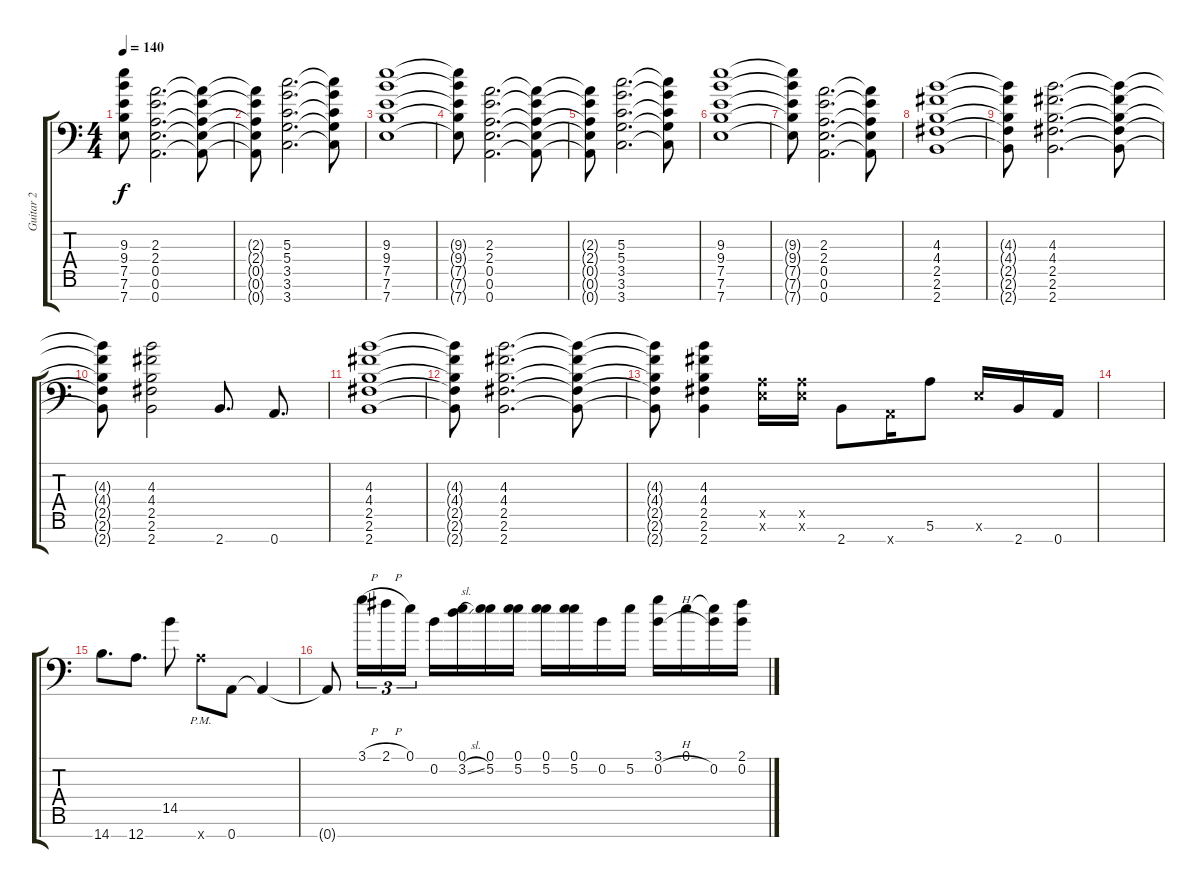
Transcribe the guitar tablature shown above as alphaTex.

\track ("Guitar 2" "Guitar 2") {instrument distortionguitar}
\staff {score tabs}
\tuning (E4 B3 G3 D3 A2 E2 A1) {hide}
\ts (4 4)
\tempo 140
\clef f4
\ks c
(9.3{t} 9.4{t} 7.5{t} 7.6{t} 7.7{t}).8{dy f} (2.3 2.4 0.5 0.6 0.7).2{d} (2.3{t} 2.4{t} 0.5{t} 0.6{t} 0.7{t}).8 |
(2.3{t} 2.4{t} 0.5{t} 0.6{t} 0.7{t}).8 (5.3 5.4 3.5 3.6 3.7).2{d} (5.3{t} 5.4{t} 3.5{t} 3.6{t} 3.7{t}).8 |
(9.3 9.4 7.5 7.6 7.7).1 |
(9.3{t} 9.4{t} 7.5{t} 7.6{t} 7.7{t}).8 (2.3 2.4 0.5 0.6 0.7).2{d} (2.3{t} 2.4{t} 0.5{t} 0.6{t} 0.7{t}).8 |
(2.3{t} 2.4{t} 0.5{t} 0.6{t} 0.7{t}).8 (5.3 5.4 3.5 3.6 3.7).2{d} (5.3{t} 5.4{t} 3.5{t} 3.6{t} 3.7{t}).8 |
(9.3 9.4 7.5 7.6 7.7).1 |
(9.3{t} 9.4{t} 7.5{t} 7.6{t} 7.7{t}).8 (2.3 2.4 0.5 0.6 0.7).2{d} (2.3{t} 2.4{t} 0.5{t} 0.6{t} 0.7{t}).8 |
(4.3 4.4 2.5 2.6 2.7).1 |
(4.3{t} 4.4{t} 2.5{t} 2.6{t} 2.7{t}).8 (4.3 4.4 2.5 2.6 2.7).2{d} (4.3{t} 4.4{t} 2.5{t} 2.6{t} 2.7{t}).8 |
(4.3{t} 4.4{t} 2.5{t} 2.6{t} 2.7{t}).8 (4.3 4.4 2.5 2.6 2.7).2 2.7.8{d} 0.7.8{d} |
(4.3 4.4 2.5 2.6 2.7).1 |
(4.3{t} 4.4{t} 2.5{t} 2.6{t} 2.7{t}).8 (4.3 4.4 2.5 2.6 2.7).2{d} (4.3{t} 4.4{t} 2.5{t} 2.6{t} 2.7{t}).8 |
(4.3{t} 4.4{t} 2.5{t} 2.6{t} 2.7{t}).8 (4.3 4.4 2.5 2.6 2.7).4 (0.5{x} 0.6{x}).16 (0.5{x} 0.6{x}).16 2.7.8 0.7{x}.16 5.6.8 0.6{x}.16 2.7.16 0.7.16 |
|
14.7.8{d} 12.7.8{d} 14.5.8 12.7{pm x}.8 0.7.8 0.7{t}.4 |
0.7{t}.8 3.1{h}.16{tu (3 2)} 2.1{h}.16{tu (3 2)} 0.1.16{tu (3 2)} 0.2.16 (0.1 3.2{sl}).16 (0.1 5.2).16 (0.1 5.2).16 (0.1 5.2).16 (0.1 5.2).16 0.2.16 5.2.16 (3.1 0.2{h}).16 0.1.16 (0.1{t} 0.2).16 (2.1 0.2).16
